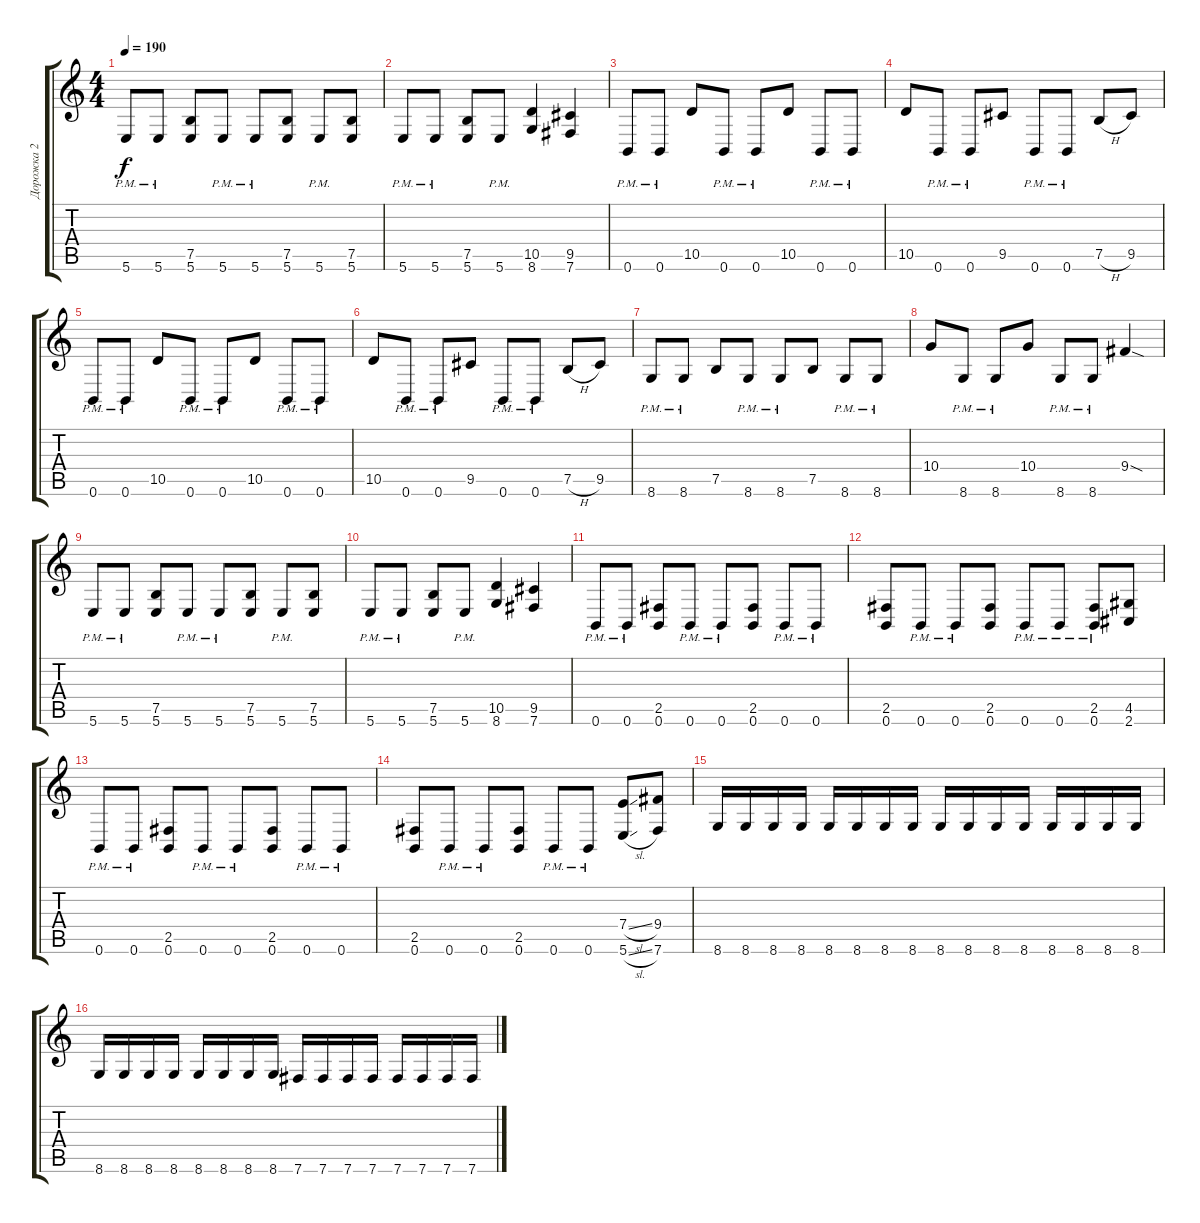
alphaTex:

\track ("Дорожка 2" "Дорожка 2") {instrument distortionguitar}
\staff {score tabs}
\tuning (B3 Gb3 D3 A2 E2 B1) {hide}
\ts (4 4)
\tempo 190
\clef g2
\ks c
5.6{pm}.8{dy f} 5.6{pm}.8 (7.5 5.6).8 5.6{pm}.8 5.6{pm}.8 (7.5 5.6).8 5.6{pm}.8 (7.5 5.6).8 |
5.6{pm}.8 5.6{pm}.8 (7.5 5.6).8 5.6{pm}.8 (10.5 8.6).4 (9.5 7.6).4 |
0.6{pm}.8 0.6{pm}.8 10.5.8 0.6{pm}.8 0.6{pm}.8 10.5.8 0.6{pm}.8 0.6{pm}.8 |
10.5.8 0.6{pm}.8 0.6{pm}.8 9.5.8 0.6{pm}.8 0.6{pm}.8 7.5{h}.8 9.5.8 |
0.6{pm}.8 0.6{pm}.8 10.5.8 0.6{pm}.8 0.6{pm}.8 10.5.8 0.6{pm}.8 0.6{pm}.8 |
10.5.8 0.6{pm}.8 0.6{pm}.8 9.5.8 0.6{pm}.8 0.6{pm}.8 7.5{h}.8 9.5.8 |
8.6{pm}.8 8.6{pm}.8 7.5.8 8.6{pm}.8 8.6{pm}.8 7.5.8 8.6{pm}.8 8.6{pm}.8 |
10.4.8 8.6{pm}.8 8.6{pm}.8 10.4.8 8.6{pm}.8 8.6{pm}.8 9.4{sod}.4 |
5.6{pm}.8 5.6{pm}.8 (7.5 5.6).8 5.6{pm}.8 5.6{pm}.8 (7.5 5.6).8 5.6{pm}.8 (7.5 5.6).8 |
5.6{pm}.8 5.6{pm}.8 (7.5 5.6).8 5.6{pm}.8 (10.5 8.6).4 (9.5 7.6).4 |
0.6{pm}.8 0.6{pm}.8 (2.5 0.6).8 0.6{pm}.8 0.6{pm}.8 (2.5 0.6).8 0.6{pm}.8 0.6{pm}.8 |
(2.5 0.6).8 0.6{pm}.8 0.6{pm}.8 (2.5 0.6).8 0.6{pm}.8 0.6{pm}.8 (2.5 0.6{pm}).8 (4.5 2.6).8 |
0.6{pm}.8 0.6{pm}.8 (2.5 0.6).8 0.6{pm}.8 0.6{pm}.8 (2.5 0.6).8 0.6{pm}.8 0.6{pm}.8 |
(2.5 0.6).8 0.6{pm}.8 0.6{pm}.8 (2.5 0.6).8 0.6{pm}.8 0.6{pm}.8 (7.4{sl} 5.6{sl}).8 (9.4 7.6).8 |
8.6.16 8.6.16 8.6.16 8.6.16 8.6.16 8.6.16 8.6.16 8.6.16 8.6.16 8.6.16 8.6.16 8.6.16 8.6.16 8.6.16 8.6.16 8.6.16 |
8.6.16 8.6.16 8.6.16 8.6.16 8.6.16 8.6.16 8.6.16 8.6.16 7.6.16 7.6.16 7.6.16 7.6.16 7.6.16 7.6.16 7.6.16 7.6.16
